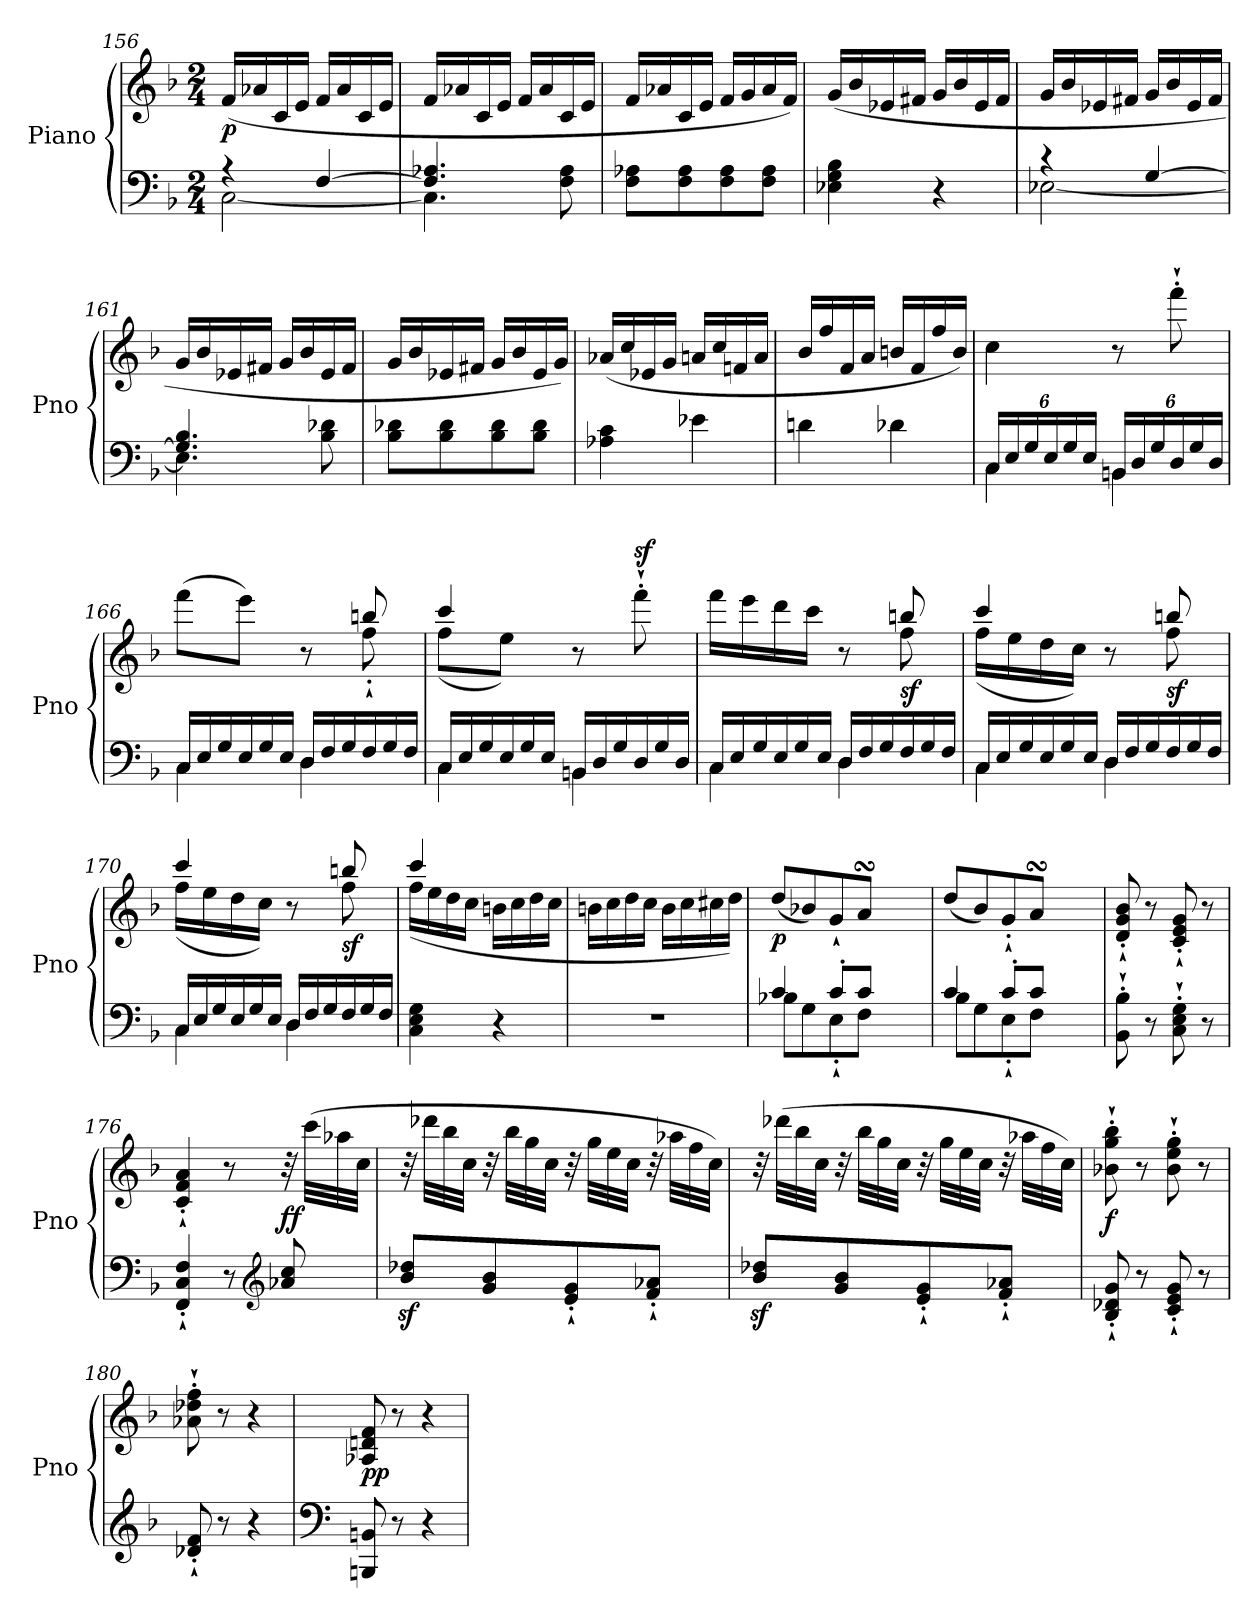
**kern	**kern	**dynam
*part1	*part1	*part1
*staff2	*staff1	*staff1/2
*I"Piano	*	*
*I'Pno	*	*
*clefF4	*clefG2	*
*k[b-]	*k[b-]	*
*F:	*F:	*
*M2/4	*M2/4	*
=156	=156	=156
*^	*	*
!	!	!	!LO:DY:b
4rA	[2C\	(>16f/LL	p
.	.	16a-X/	.
.	.	16c/	.
.	.	16e/JJ	.
[4F/	.	16f/LL	.
.	.	16a-/	.
.	.	16c/	.
.	.	16e/JJ	.
=157	=157	=157	=157
4.F/] 4.A-X/	4.C\]	16f/LL	.
.	.	16a-X/	.
.	.	16c/	.
.	.	16e/JJ	.
.	.	16f/LL	.
.	.	16a-/	.
8F\ 8A-\	8ryy	16c/	.
.	.	16e/JJ	.
*v	*v	*	*
=158	=158	=158
8F\ 8A-X\L	16f/LL	.
.	16a-X/	.
8F\ 8A-\	16c/	.
.	16e/JJ	.
8F\ 8A-\	16f/LL	.
.	16g/	.
8F\ 8A-\J	16a-/	.
.	16f/JJ)	.
!!LO:LB:g=z
=159	=159	=159
4E-X\ 4G\ 4B-\	(>16g/LL	.
.	16b-/	.
.	16e-X/	.
.	16f#X/JJ	.
4r	16g/LL	.
.	16b-/	.
.	16e-/	.
.	16f#/JJ	.
=160	=160	=160
*^	*	*
4rc	[2E-X\	16g/LL	.
.	.	16b-/	.
.	.	16e-X/	.
.	.	16f#X/JJ	.
[4G/	.	16g/LL	.
.	.	16b-/	.
.	.	16e-/	.
.	.	16f#/JJ	.
=161	=161	=161	=161
4.G/] 4.B-/	4.E-\]	16g/LL	.
.	.	16b-/	.
.	.	16e-X/	.
.	.	16f#X/JJ	.
.	.	16g/LL	.
.	.	16b-/	.
8B-\ 8d-X\	8ryy	16e-/	.
.	.	16f#/JJ	.
*v	*v	*	*
=162	=162	=162
8B-\ 8d-X\L	16g/LL	.
.	16b-/	.
8B-\ 8d-\	16e-X/	.
.	16f#X/JJ	.
8B-\ 8d-\	16g/LL	.
.	16b-/	.
8B-\ 8d-\J	16e-/	.
.	16g/JJ)	.
!!LO:LB:g=z
=163	=163	=163
4A-X\ 4c\	(>16a-X/LL	.
.	16cc/	.
.	16e-X/	.
.	16g/JJ	.
4e-X\	16an/LL	.
.	16cc/	.
.	16fn/	.
.	16a/JJ	.
=164	=164	=164
4dn\	16b-/LL	.
.	16ff/	.
.	16f/	.
.	16a/JJ	.
4d-X\	16bn/LL	.
.	16f/	.
.	16ff/	.
.	16b/JJ)	.
=165	=165	=165
*Xbrackettup	*	*
*^	*	*
24C/LL	4C\	4cc\	.
24E/	.	.	.
24G/	.	.	.
24E/	.	.	.
24G/	.	.	.
24E/JJ	.	.	.
24BBn/LL	4BB\	8r	.
24D/	.	.	.
24G/	.	.	.
24D/	.	8fff'`\	.
24G/	.	.	.
24D/JJ	.	.	.
=166	=166	=166	=166
*Xtuplet	*	*	*
*	*	*^	*
24C/LL	4C\	(<8fff\L	4.ryy	.
24E/	.	.	.	.
24G/	.	.	.	.
24E/	.	8eee\J)	.	.
24G/	.	.	.	.
24E/JJ	.	.	.	.
24D/LL	4D\	8r	.	.
24F/	.	.	.	.
24G/	.	.	.	.
24F/	.	8bbn/	8ff'`\	.
24G/	.	.	.	.
24F/JJ	.	.	.	.
!!LO:LB:g=z	!!
=167	=167	=167	=167	=167
24C/LL	4C\	4ccc/	(<8ff\L	.
24E/	.	.	.	.
24G/	.	.	.	.
24E/	.	.	8ee\J)	.
24G/	.	.	.	.
24E/JJ	.	.	.	.
24BBn/LL	4BB\	8r	4ryy	.
24D/	.	.	.	.
24G/	.	.	.	.
!	!	!	!	!LO:DY:a
24D/	.	8fff'`\	.	sf
24G/	.	.	.	.
24D/JJ	.	.	.	.
=168	=168	=168	=168	=168
24C/LL	4C\	16fff\LL	4.ryy	.
24E/	.	.	.	.
.	.	16eee\	.	.
24G/	.	.	.	.
24E/	.	16ddd\	.	.
24G/	.	.	.	.
.	.	16ccc\JJ	.	.
24E/JJ	.	.	.	.
24D/LL	4D\	8r	.	.
24F/	.	.	.	.
24G/	.	.	.	.
!	!	!	!	!LO:DY:b
24F/	.	8bbn/	8ff\	sf
24G/	.	.	.	.
24F/JJ	.	.	.	.
=169	=169	=169	=169	=169
24C/LL	4C\	4ccc/	(<16ff\LL	.
24E/	.	.	.	.
.	.	.	16ee\	.
24G/	.	.	.	.
24E/	.	.	16dd\	.
24G/	.	.	.	.
.	.	.	16cc\JJ)	.
24E/JJ	.	.	.	.
24D/LL	4D\	8r	8ryy	.
24F/	.	.	.	.
24G/	.	.	.	.
!	!	!	!	!LO:DY:b
24F/	.	8bbn/	8ff\	sf
24G/	.	.	.	.
24F/JJ	.	.	.	.
!!LO:PB:g=z	!!
=170	=170	=170	=170	=170
24C/LL	4C\	4ccc/	(<16ff\LL	.
24E/	.	.	.	.
.	.	.	16ee\	.
24G/	.	.	.	.
24E/	.	.	16dd\	.
24G/	.	.	.	.
.	.	.	16cc\JJ)	.
24E/JJ	.	.	.	.
24D/LL	4D\	8r	8ryy	.
24F/	.	.	.	.
24G/	.	.	.	.
!	!	!	!	!LO:DY:b
24F/	.	8bbn/	8ff\	sf
24G/	.	.	.	.
24F/JJ	.	.	.	.
*v	*v	*	*	*
=171	=171	=171	=171
4C\ 4E\ 4G\	4ccc/	(<16ff\LL	.
.	.	16ee\	.
.	.	16dd\	.
.	.	16cc\JJ	.
4r	16bn\LL	4ryy	.
.	16cc\	.	.
.	16dd\	.	.
.	16cc\JJ	.	.
*	*v	*v	*
=172	=172	=172
2r	16bn\LL	.
.	16cc\	.
.	16dd\	.
.	16cc\JJ	.
.	16b\LL	.
.	16cc\	.
.	16cc#X\	.
.	16dd\JJ)	.
=173	=173	=173
*^	*^	*
!	!	!	!	!LO:DY:b
4c/	8B-X\L	(>8dd/L	4.ryy	p
.	8G\	8b-X/)	.	.
8c'/L	8E'`\	8g`/	.	.
8c/J	8F\J	8asSsS/J	64b-LLLLyy	.
.	.	.	64aJyy	.
.	.	.	32gJyy	.
.	.	.	16aJJyy	.
=174	=174	=174	=174	=174
4c/	8B-\L	(>8dd/L	4.ryy	.
.	8G\	8b-/)	.	.
8c'/L	8E'`\	8g'`/	.	.
8c/J	8F\J	8asSsS/J	64b-LLLLyy	.
.	.	.	64aJyy	.
.	.	.	32gJyy	.
.	.	.	16aJJyy	.
*v	*v	*	*	*
*	*v	*v	*
!!LO:LB:g=z
=175	=175	=175
8BB-\'` 8B-\'`	8d/'` 8g/'` 8b-/'`	.
8r	8r	.
8C\'` 8E\'` 8G\'`	8c/'` 8e/'` 8g/'`	.
8r	8r	.
=176	=176	=176
4FF/'` 4C/'` 4F/'`	4c/'` 4f/'` 4a/'`	.
8r	8r	.
*clefG2	*	*
!	!	!LO:DY:b
8a-X/ 8cc/	32r	ff
.	(>32ccc\LLL	.
.	32aa-X\	.
.	32cc\JJJ	.
=177	=177	=177
8b-/z< 8dd-X/z<L	32r	.
.	32ddd-X\LLL	.
.	32bb-\	.
.	32cc\JJJ	.
8g/ 8b-/	32r	.
.	32bb-\LLL	.
.	32gg\	.
.	32cc\JJJ	.
8e/'` 8g/'`	32r	.
.	32gg\LLL	.
.	32ee\	.
.	32cc\JJJ	.
8f/'` 8a-X/'`J	32r	.
.	32aa-X\LLL	.
.	32ff\	.
.	32cc\JJJ)	.
=178	=178	=178
8b-/z< 8dd-X/z<L	32r	.
.	(>32ddd-X\LLL	.
.	32bb-\	.
.	32cc\JJJ	.
8g/ 8b-/	32r	.
.	32bb-\LLL	.
.	32gg\	.
.	32cc\JJJ	.
8e/'` 8g/'`	32r	.
.	32gg\LLL	.
.	32ee\	.
.	32cc\JJJ	.
8f/'` 8a-X/'`J	32r	.
.	32aa-X\LLL	.
.	32ff\	.
.	32cc\JJJ)	.
!!LO:LB:g=z
=179	=179	=179
!	!	!LO:DY:b
8B-/'` 8d-X/'` 8g/'`	8b-X\'` 8gg\'` 8bb-\'`	f
8r	8r	.
8c/'` 8e/'` 8g/'`	8b-\'` 8ee\'` 8gg\'`	.
8r	8r	.
=180	=180	=180
8d-X/'` 8f/'`	8a-X\'` 8dd-X\'` 8ff\'`	.
8r	8r	.
4r	4r	.
=181	=181	=181
*clefF4	*	*
!	!	!LO:DY:b
8BBBn/ 8BBn/	8A-X/ 8dn/ 8f/	pp
8r	8r	.
4r	4r	.
=	=	=
*-	*-	*-
